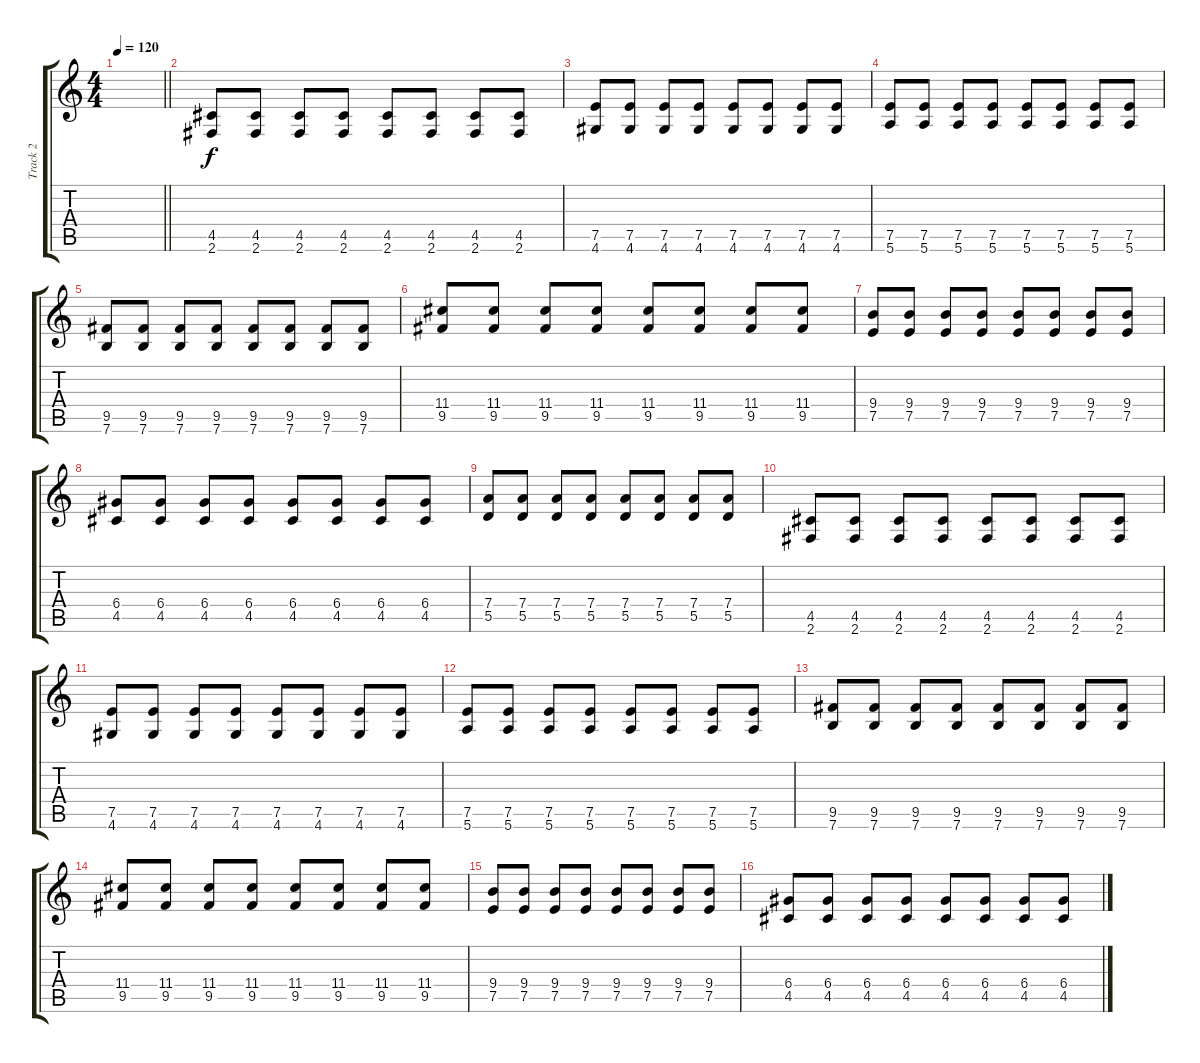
\track ("Track 2" "Track 2") {instrument distortionguitar}
\staff {score tabs}
\tuning (E4 B3 G3 D3 A2 E2) {hide}
\ts (4 4)
\tempo 120
\clef g2
\barLineRight lightlight
\ks c
|
(4.5 2.6).8{instrument distortionguitar} (4.5 2.6).8 (4.5 2.6).8 (4.5 2.6).8 (4.5 2.6).8 (4.5 2.6).8 (4.5 2.6).8 (4.5 2.6).8 |
(7.5 4.6).8 (7.5 4.6).8 (7.5 4.6).8 (7.5 4.6).8 (7.5 4.6).8 (7.5 4.6).8 (7.5 4.6).8 (7.5 4.6).8 |
(7.5 5.6).8 (7.5 5.6).8 (7.5 5.6).8 (7.5 5.6).8 (7.5 5.6).8 (7.5 5.6).8 (7.5 5.6).8 (7.5 5.6).8 |
(9.5 7.6).8 (9.5 7.6).8 (9.5 7.6).8 (9.5 7.6).8 (9.5 7.6).8 (9.5 7.6).8 (9.5 7.6).8 (9.5 7.6).8 |
(11.4 9.5).8 (11.4 9.5).8 (11.4 9.5).8 (11.4 9.5).8 (11.4 9.5).8 (11.4 9.5).8 (11.4 9.5).8 (11.4 9.5).8 |
(9.4 7.5).8 (9.4 7.5).8 (9.4 7.5).8 (9.4 7.5).8 (9.4 7.5).8 (9.4 7.5).8 (9.4 7.5).8 (9.4 7.5).8 |
(6.4 4.5).8 (6.4 4.5).8 (6.4 4.5).8 (6.4 4.5).8 (6.4 4.5).8 (6.4 4.5).8 (6.4 4.5).8 (6.4 4.5).8 |
(7.4 5.5).8 (7.4 5.5).8 (7.4 5.5).8 (7.4 5.5).8 (7.4 5.5).8 (7.4 5.5).8 (7.4 5.5).8 (7.4 5.5).8 |
(4.5 2.6).8{instrument distortionguitar} (4.5 2.6).8 (4.5 2.6).8 (4.5 2.6).8 (4.5 2.6).8 (4.5 2.6).8 (4.5 2.6).8 (4.5 2.6).8 |
(7.5 4.6).8 (7.5 4.6).8 (7.5 4.6).8 (7.5 4.6).8 (7.5 4.6).8 (7.5 4.6).8 (7.5 4.6).8 (7.5 4.6).8 |
(7.5 5.6).8 (7.5 5.6).8 (7.5 5.6).8 (7.5 5.6).8 (7.5 5.6).8 (7.5 5.6).8 (7.5 5.6).8 (7.5 5.6).8 |
(9.5 7.6).8 (9.5 7.6).8 (9.5 7.6).8 (9.5 7.6).8 (9.5 7.6).8 (9.5 7.6).8 (9.5 7.6).8 (9.5 7.6).8 |
(11.4 9.5).8 (11.4 9.5).8 (11.4 9.5).8 (11.4 9.5).8 (11.4 9.5).8 (11.4 9.5).8 (11.4 9.5).8 (11.4 9.5).8 |
(9.4 7.5).8 (9.4 7.5).8 (9.4 7.5).8 (9.4 7.5).8 (9.4 7.5).8 (9.4 7.5).8 (9.4 7.5).8 (9.4 7.5).8 |
(6.4 4.5).8 (6.4 4.5).8 (6.4 4.5).8 (6.4 4.5).8 (6.4 4.5).8 (6.4 4.5).8 (6.4 4.5).8 (6.4 4.5).8
